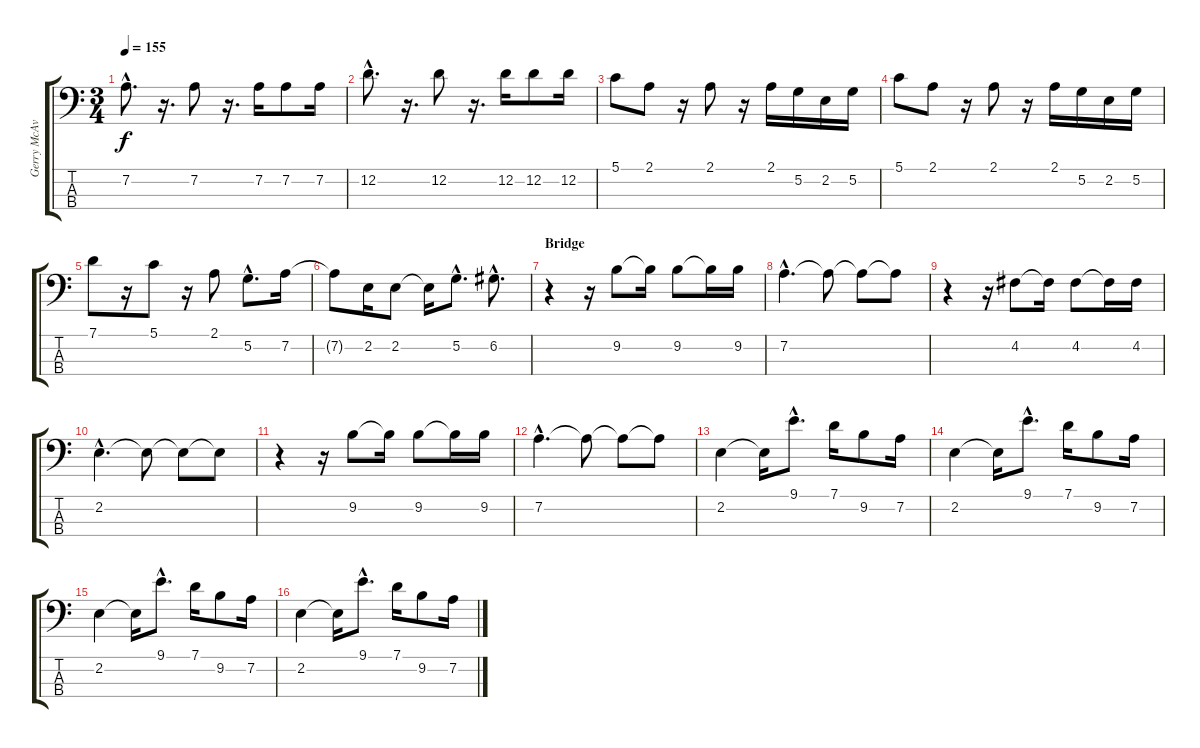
\track ("Gerry McAvoy" "Gerry McAv") {instrument electricbasspick}
\staff {score tabs}
\tuning (G2 D2 A1 E1) {hide}
\ts (3 4)
\tempo 155
\clef f4
\ks c
7.2{hac}.8{d dy f} r.16{d} 7.2.8 r.16{d} 7.2.16 7.2.8 7.2.16 |
12.2{hac}.8{d} r.16{d} 12.2.8 r.16{d} 12.2.16 12.2.8 12.2.16 |
5.1.8 2.1.8 r.16 2.1.8 r.16 2.1.16 5.2.16 2.2.16 5.2.16 |
5.1.8 2.1.8 r.16 2.1.8 r.16 2.1.16 5.2.16 2.2.16 5.2.16 |
7.1.8 r.16 5.1.8 r.16 2.1.8 5.2{hac}.8{d} 7.2.16 |
7.2{t}.8 2.2.16 2.2.8 2.2{t}.16 5.2{hac}.8{d} 6.2{hac}.8{d} |
\section ("" "Bridge")
r.4 r.16 9.2.8 9.2{t}.16 9.2.8 9.2{t}.16 9.2.16 |
7.2{hac}.4{d} 7.2{t}.8 7.2{t}.8 7.2{t}.8 |
r.4 r.16 4.2.8 4.2{t}.16 4.2.8 4.2{t}.16 4.2.16 |
2.2{hac}.4{d} 2.2{t}.8 2.2{t}.8 2.2{t}.8 |
r.4 r.16 9.2.8 9.2{t}.16 9.2.8 9.2{t}.16 9.2.16 |
7.2{hac}.4{d} 7.2{t}.8 7.2{t}.8 7.2{t}.8 |
2.2.4 2.2{t}.16 9.1{hac}.8{d} 7.1.16 9.2.8 7.2.16 |
2.2.4 2.2{t}.16 9.1{hac}.8{d} 7.1.16 9.2.8 7.2.16 |
2.2.4 2.2{t}.16 9.1{hac}.8{d} 7.1.16 9.2.8 7.2.16 |
2.2.4 2.2{t}.16 9.1{hac}.8{d} 7.1.16 9.2.8 7.2.16
